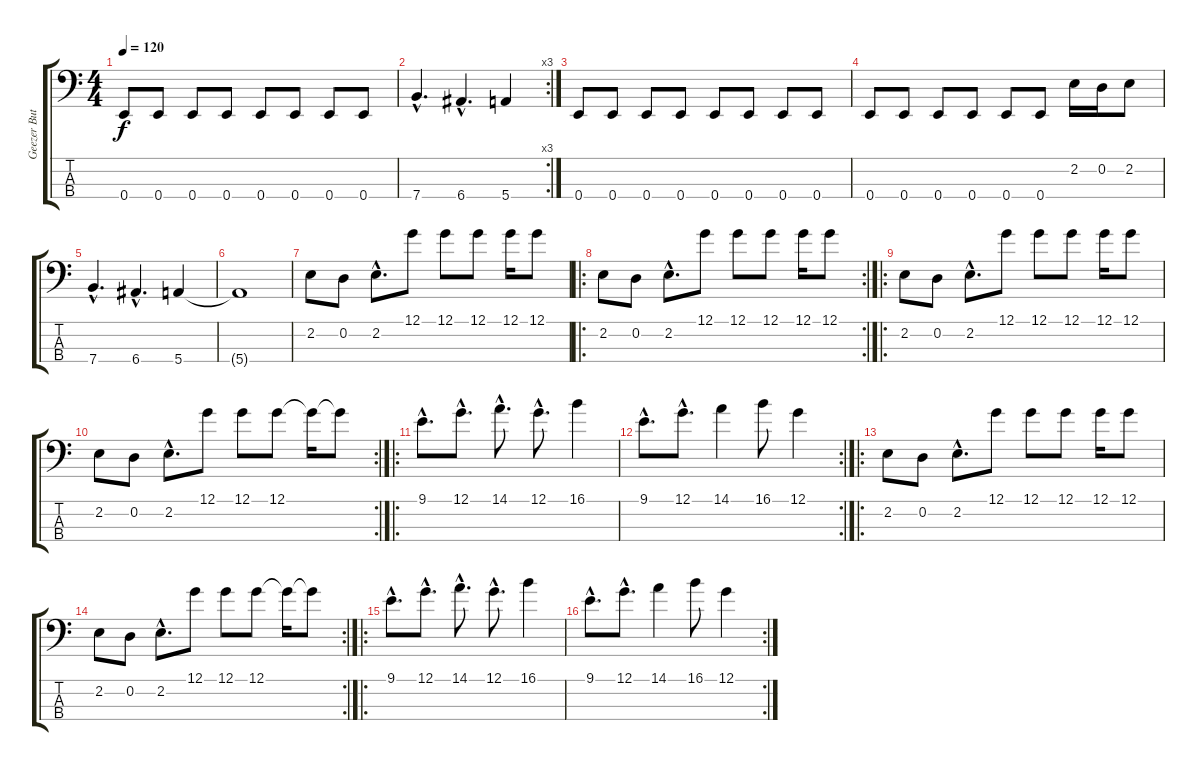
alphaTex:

\track ("Geezer Butler" "Geezer But") {instrument electricbassfinger}
\staff {score tabs}
\tuning (G2 D2 A1 E1) {hide}
\ts (4 4)
\tempo 120
\clef f4
\ks c
0.4.8{dy f} 0.4.8 0.4.8 0.4.8 0.4.8 0.4.8 0.4.8 0.4.8 |
\rc 3
7.4{hac}.4{d} 6.4{hac}.4{d} 5.4.4 |
0.4.8 0.4.8 0.4.8 0.4.8 0.4.8 0.4.8 0.4.8 0.4.8 |
0.4.8 0.4.8 0.4.8 0.4.8 0.4.8 0.4.8 2.2.16 0.2.16 2.2.8 |
7.4{hac}.4{d} 6.4{hac}.4{d} 5.4.4 |
5.4{t}.1 |
2.2.8 0.2.8 2.2{hac}.8{d} 12.1.8 12.1.8 12.1.8 12.1.16 12.1.8 |
\ro
\rc 2
2.2.8 0.2.8 2.2{hac}.8{d} 12.1.8 12.1.8 12.1.8 12.1.16 12.1.8 |
\ro
2.2.8 0.2.8 2.2{hac}.8{d} 12.1.8 12.1.8 12.1.8 12.1.16 12.1.8 |
\rc 2
2.2.8 0.2.8 2.2{hac}.8{d} 12.1.8 12.1.8 12.1.8 12.1{t}.16 12.1{t}.8 |
\ro
9.1{hac}.8{d} 12.1{hac}.8{d} 14.1{hac}.8{d} 12.1{hac}.8{d} 16.1.4 |
\rc 2
9.1{hac}.8{d} 12.1{hac}.8{d} 14.1.4 16.1.8 12.1.4 |
\ro
2.2.8 0.2.8 2.2{hac}.8{d} 12.1.8 12.1.8 12.1.8 12.1.16 12.1.8 |
\rc 2
2.2.8 0.2.8 2.2{hac}.8{d} 12.1.8 12.1.8 12.1.8 12.1{t}.16 12.1{t}.8 |
\ro
9.1{hac}.8{d} 12.1{hac}.8{d} 14.1{hac}.8{d} 12.1{hac}.8{d} 16.1.4 |
\rc 2
9.1{hac}.8{d} 12.1{hac}.8{d} 14.1.4 16.1.8 12.1.4
